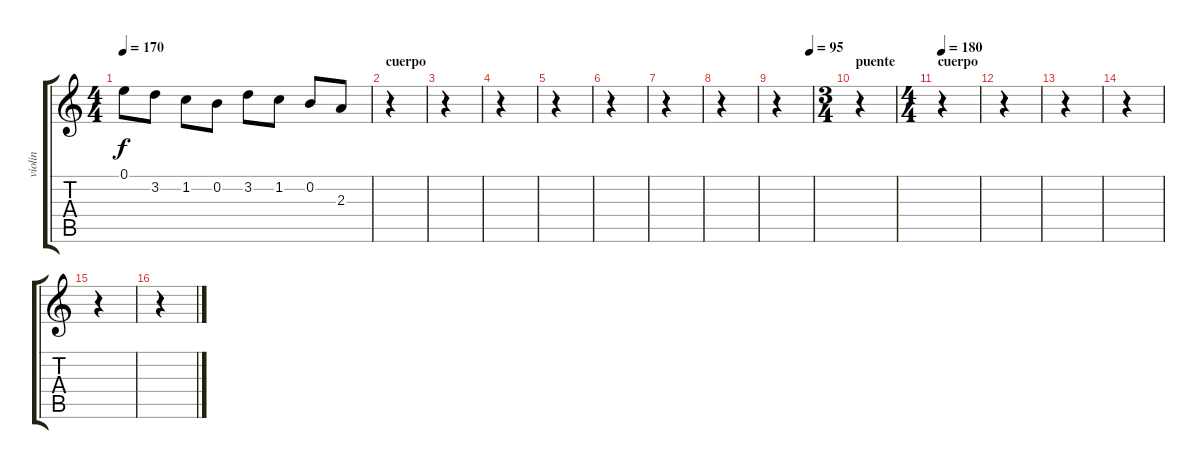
\track ("violin" "violin") {instrument violin}
\staff {score tabs}
\tuning (E5 B4 G4 D4 A3 E3) {hide}
\ts (4 4)
\tempo 170
\clef g2
\ks c
0.1.8{dy f} 3.2.8 1.2.8 0.2.8 3.2.8 1.2.8 0.2.8 2.3.8 |
\section ("" "cuerpo")
r.4 |
r.4 |
r.4 |
r.4 |
r.4 |
r.4 |
r.4 |
\tempo (95 0.9375)
r.4 |
\ts (3 4)
\section ("" "puente")
r.4 |
\ts (4 4)
\section ("" "cuerpo")
\tempo 180
r.4 |
r.4 |
r.4 |
r.4 |
r.4 |
r.4
